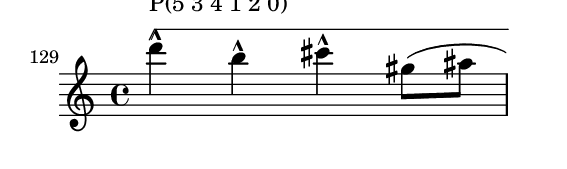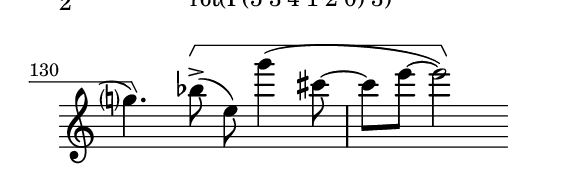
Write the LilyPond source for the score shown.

\version "2.10.33"

\include "../config/lib.ly"

\score {
  \new Staff {
      \time 4/4
      \relative c''' {
        \set Score.currentBarNumber = #129
        \bar ""
        \bracketUp
        \override TextScript #'extra-offset = #'( 0 . 1 )
        %% sujeito do fugato
        %% #s(5 3 4 1 2 0)
        d4-^\startGroup^\markup{P(5 3 4 1 2 0)} b-^ cis-^ gis8( ais
        g?4.)\colcheteC
        %% (rotacionar #s(5 3 4 1 2 0) 3) com expansão de intervalos
        \override TextScript #'extra-offset = #'( 0 . 3 )
        bes8->^\startGroup^\markup{rot(P(5 3 4 1 2 0) 3)}( e,8) g'4( cis,8~
        cis e8~ e2)\stopGroup
      }
    }
  \layout {
    \context {
      \Staff \consists "Horizontal_bracket_engraver"
    }
  }
}
\paper {
  paper-width = 9.6\cm
  paper-height = 3\cm
  line-width = 10.5\cm
  top-margin = -.1\cm
  left-margin = -1.2\cm
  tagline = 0
  indent = #0
}
